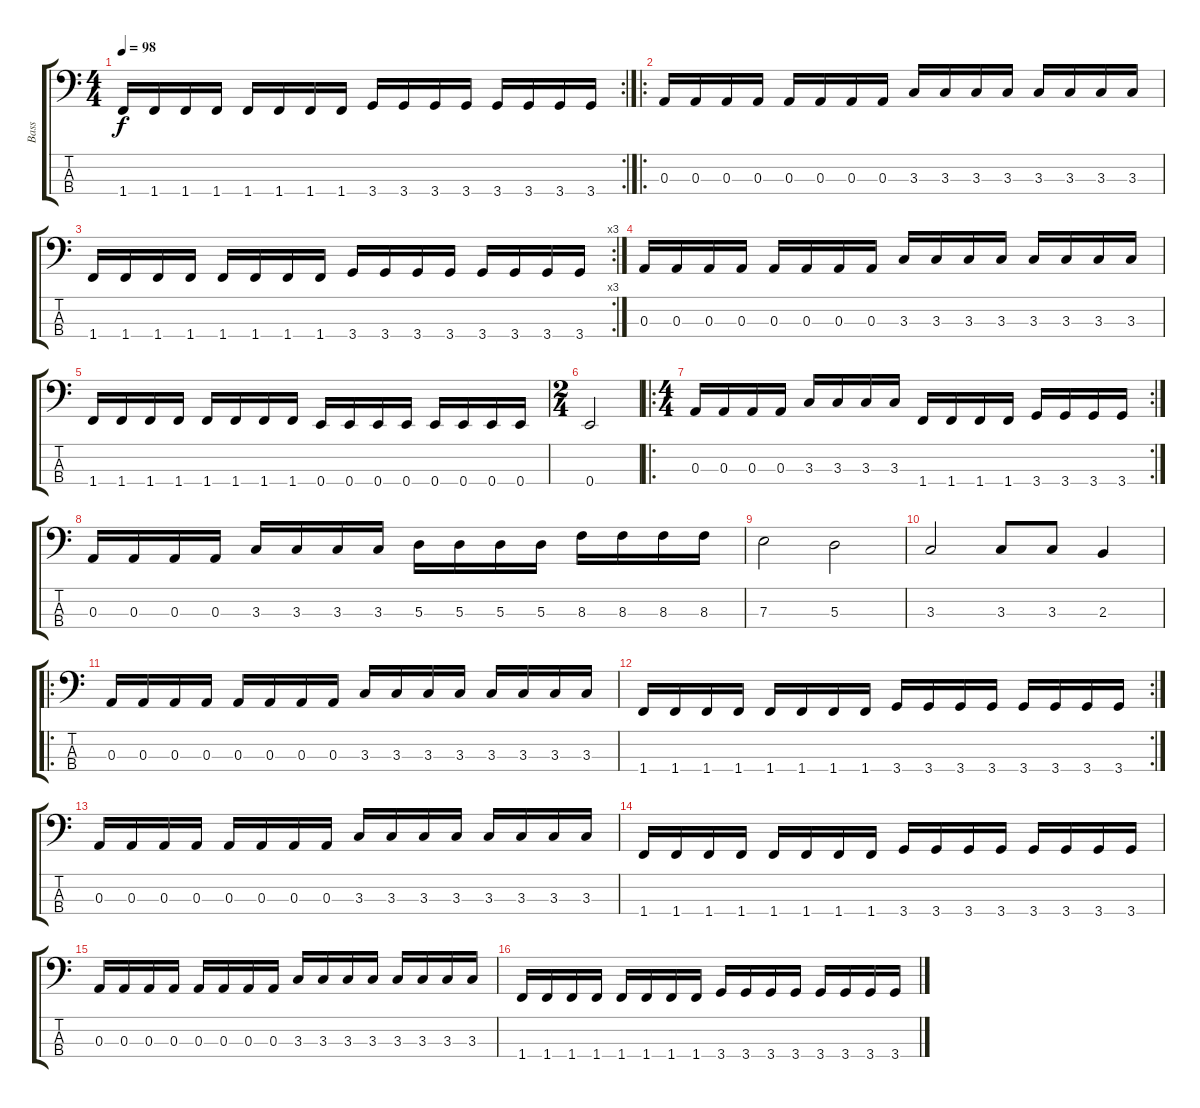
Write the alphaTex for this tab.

\track ("Bass" "Bass") {instrument electricbassfinger}
\staff {score tabs}
\tuning (G2 D2 A1 E1) {hide}
\rc 2
\ts (4 4)
\tempo 98
\clef f4
\ks c
1.4.16{dy f} 1.4.16 1.4.16 1.4.16 1.4.16 1.4.16 1.4.16 1.4.16 3.4.16 3.4.16 3.4.16 3.4.16 3.4.16 3.4.16 3.4.16 3.4.16 |
\ro
0.3.16 0.3.16 0.3.16 0.3.16 0.3.16 0.3.16 0.3.16 0.3.16 3.3.16 3.3.16 3.3.16 3.3.16 3.3.16 3.3.16 3.3.16 3.3.16 |
\rc 3
1.4.16 1.4.16 1.4.16 1.4.16 1.4.16 1.4.16 1.4.16 1.4.16 3.4.16 3.4.16 3.4.16 3.4.16 3.4.16 3.4.16 3.4.16 3.4.16 |
0.3.16 0.3.16 0.3.16 0.3.16 0.3.16 0.3.16 0.3.16 0.3.16 3.3.16 3.3.16 3.3.16 3.3.16 3.3.16 3.3.16 3.3.16 3.3.16 |
1.4.16 1.4.16 1.4.16 1.4.16 1.4.16 1.4.16 1.4.16 1.4.16 0.4.16 0.4.16 0.4.16 0.4.16 0.4.16 0.4.16 0.4.16 0.4.16 |
\ts (2 4)
0.4.2 |
\ro
\rc 2
\ts (4 4)
0.3.16 0.3.16 0.3.16 0.3.16 3.3.16 3.3.16 3.3.16 3.3.16 1.4.16 1.4.16 1.4.16 1.4.16 3.4.16 3.4.16 3.4.16 3.4.16 |
0.3.16 0.3.16 0.3.16 0.3.16 3.3.16 3.3.16 3.3.16 3.3.16 5.3.16 5.3.16 5.3.16 5.3.16 8.3.16 8.3.16 8.3.16 8.3.16 |
7.3.2 5.3.2 |
3.3.2 3.3.8 3.3.8 2.3.4 |
\ro
0.3.16 0.3.16 0.3.16 0.3.16 0.3.16 0.3.16 0.3.16 0.3.16 3.3.16 3.3.16 3.3.16 3.3.16 3.3.16 3.3.16 3.3.16 3.3.16 |
\rc 2
1.4.16 1.4.16 1.4.16 1.4.16 1.4.16 1.4.16 1.4.16 1.4.16 3.4.16 3.4.16 3.4.16 3.4.16 3.4.16 3.4.16 3.4.16 3.4.16 |
0.3.16 0.3.16 0.3.16 0.3.16 0.3.16 0.3.16 0.3.16 0.3.16 3.3.16 3.3.16 3.3.16 3.3.16 3.3.16 3.3.16 3.3.16 3.3.16 |
1.4.16 1.4.16 1.4.16 1.4.16 1.4.16 1.4.16 1.4.16 1.4.16 3.4.16 3.4.16 3.4.16 3.4.16 3.4.16 3.4.16 3.4.16 3.4.16 |
0.3.16 0.3.16 0.3.16 0.3.16 0.3.16 0.3.16 0.3.16 0.3.16 3.3.16 3.3.16 3.3.16 3.3.16 3.3.16 3.3.16 3.3.16 3.3.16 |
1.4.16 1.4.16 1.4.16 1.4.16 1.4.16 1.4.16 1.4.16 1.4.16 3.4.16 3.4.16 3.4.16 3.4.16 3.4.16 3.4.16 3.4.16 3.4.16
